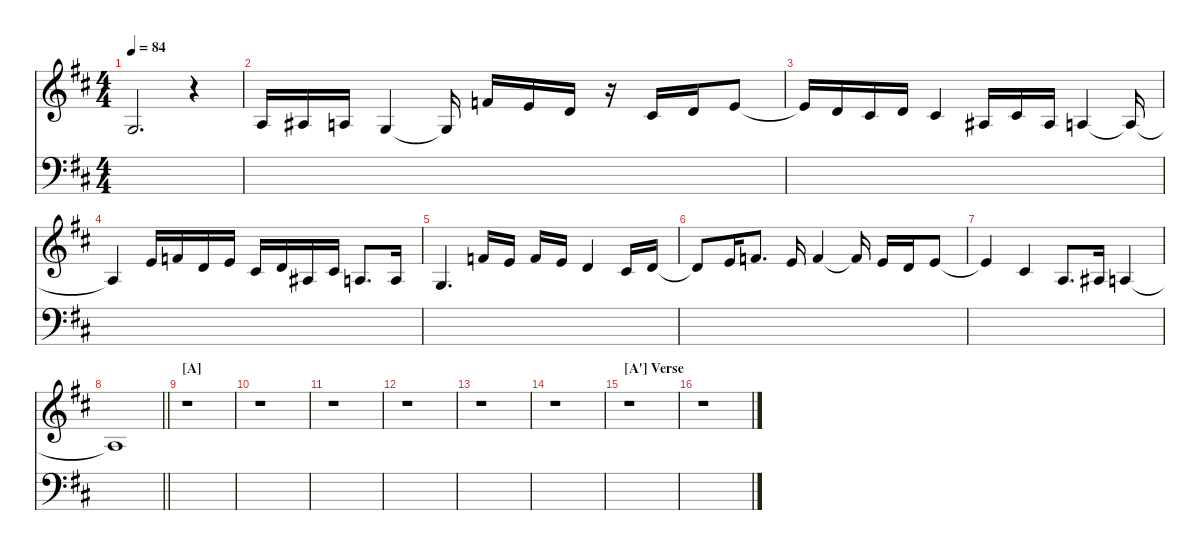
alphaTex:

\hideDynamics
\bracketExtendMode nobrackets
\singleTrackTrackNamePolicy hidden
\multiTrackTrackNamePolicy hidden
\otherSystemsTrackNameOrientation horizontal
\track ("Mellotron     " "K-Sth") {instrument clavinet}
\staff {score}
\tuning (E4 B3 G3 D3 A2 E2)
\ts (4 4)
\tempo 84
\clef g2
\ks d
5.4{acc forcenatural}.2{d dy f beam Up} r.4{beam Up} |
2.3{acc forcenatural}.16{beam Up} 3.3{acc #}.16{beam Up} 2.3{acc forcenatural}.16{beam Up} 0.3{acc forcenatural}.4{beam Up} 0.3{t acc forcenatural}.16{beam Up} 1.1{acc forcenatural}.16{beam Up} 0.1{acc forcenatural}.16{beam Up} 3.2{acc forcenatural}.16{beam Up} r.16{beam Up} 2.2{acc #}.16{beam Up} 3.2{acc forcenatural}.16{beam Up} 5.2{acc forcenatural}.8{beam Up} |
5.2{t acc forcenatural}.16{beam Up} 3.2{acc forcenatural}.16{beam Up} 2.2{acc #}.16{beam Up} 3.2{acc forcenatural}.16{beam Up} 2.2{acc #}.4{beam Up} 3.3{acc #}.16{beam Up} 2.2{acc #}.16{beam Up} 3.3{acc #}.16{beam Up} 2.3{acc forcenatural}.4{beam Up} 2.3{t acc forcenatural}.16{beam Up} |
2.3{t acc forcenatural}.4{beam Up} 0.1{acc forcenatural}.16{beam Up} 1.1{acc forcenatural}.16{beam Up} 3.2{acc forcenatural}.16{beam Up} 5.2{acc forcenatural}.16{beam Up} 2.2{acc #}.16{beam Up} 3.2{acc forcenatural}.16{beam Up} 3.3{acc #}.16{beam Up} 2.2{acc #}.16{beam Up} 2.3{acc forcenatural}.8{d beam Up} 2.3{acc forcenatural}.16{beam Up} |
0.3{acc forcenatural}.4{d beam Up} 1.1{acc forcenatural}.16{beam Up} 0.1{acc forcenatural}.16{beam Up} 1.1{acc forcenatural}.16{beam Up} 0.1{acc forcenatural}.16{beam Up} 3.2{acc forcenatural}.4{beam Up} 2.2{acc #}.16{beam Up} 3.2{acc forcenatural}.16{beam Up} |
3.2{t acc forcenatural}.8{beam Up} 0.1{acc forcenatural}.16{beam Up} 1.1{acc forcenatural}.8{d beam Up} 0.1{acc forcenatural}.16{beam Up} 1.1{acc forcenatural}.4{beam Up} 1.1{t acc forcenatural}.16{beam Up} 0.1{acc forcenatural}.16{beam Up} 3.2{acc forcenatural}.16{beam Up} 5.2{acc forcenatural}.8{beam Up} |
5.2{t acc forcenatural}.4{beam Up} 2.2{acc #}.4{beam Up} 2.3{acc forcenatural}.8{d beam Up} 3.3{acc #}.16{beam Up} 2.3{acc forcenatural}.4{beam Up} |
\barLineRight lightlight
2.3{t acc forcenatural}.1{beam Up} |
\section ("A" "")
r.1{beam Down} |
r.1{beam Down} |
r.1{beam Down} |
r.1{beam Down} |
r.1{beam Down} |
r.1{beam Down} |
\section ("A'" "Verse")
r.1{beam Down} |
r.1{beam Down}
\staff {score}
\tuning (E4 B3 G3 D3 A2 E2)
\clef f4
\ottava regular
\simile none
\ks d
|
|
|
|
|
|
|
\barLineRight lightlight
|
|
|
|
|
|
|
|
